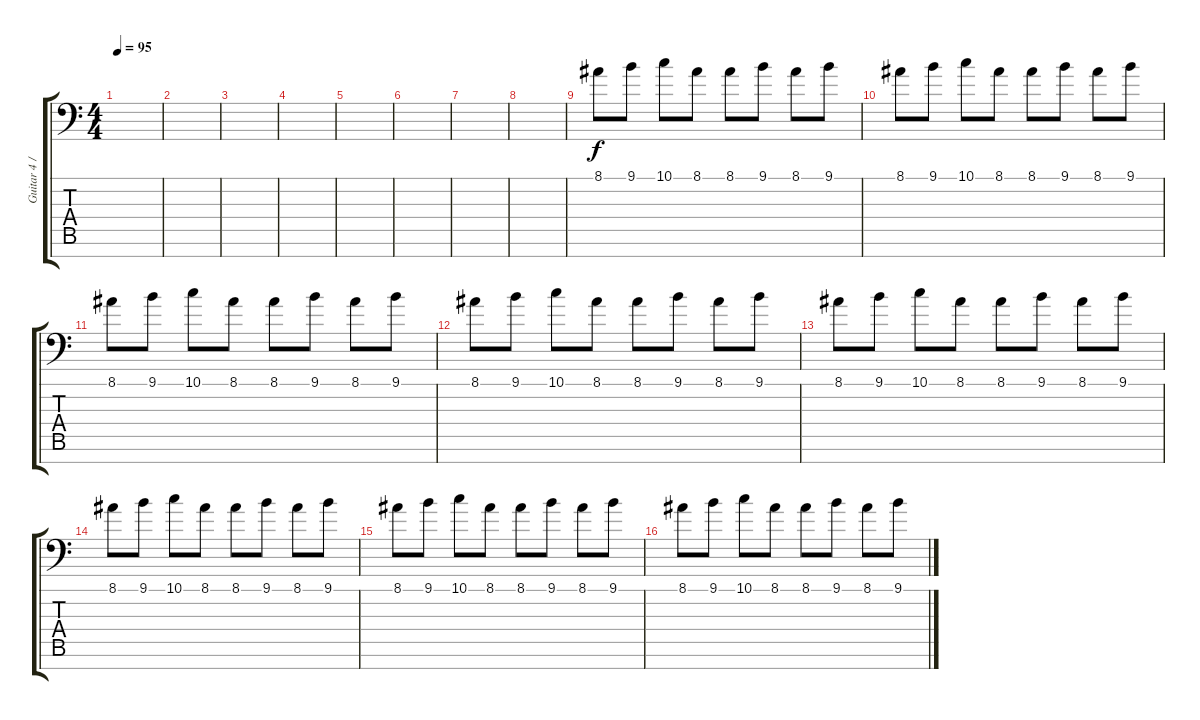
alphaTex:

\track ("Guitar 4 / FX" "Guitar 4 /") {instrument fx1rain}
\staff {score tabs}
\tuning (D4 A3 F3 C3 G2 D2 A1) {hide}
\ts (4 4)
\tempo 95
\clef f4
\ks c
|
|
|
|
|
|
|
|
8.1.8{balance 0} 9.1.8 10.1.8 8.1.8 8.1.8 9.1.8 8.1.8 9.1.8 |
8.1.8 9.1.8 10.1.8 8.1.8 8.1.8 9.1.8 8.1.8 9.1.8 |
8.1.8 9.1.8 10.1.8 8.1.8 8.1.8 9.1.8 8.1.8 9.1.8 |
8.1.8 9.1.8 10.1.8 8.1.8 8.1.8 9.1.8 8.1.8 9.1.8 |
8.1.8 9.1.8 10.1.8 8.1.8 8.1.8 9.1.8 8.1.8 9.1.8 |
8.1.8 9.1.8 10.1.8 8.1.8 8.1.8 9.1.8 8.1.8 9.1.8 |
8.1.8 9.1.8 10.1.8 8.1.8 8.1.8 9.1.8 8.1.8 9.1.8 |
8.1.8 9.1.8 10.1.8 8.1.8 8.1.8 9.1.8 8.1.8 9.1.8
